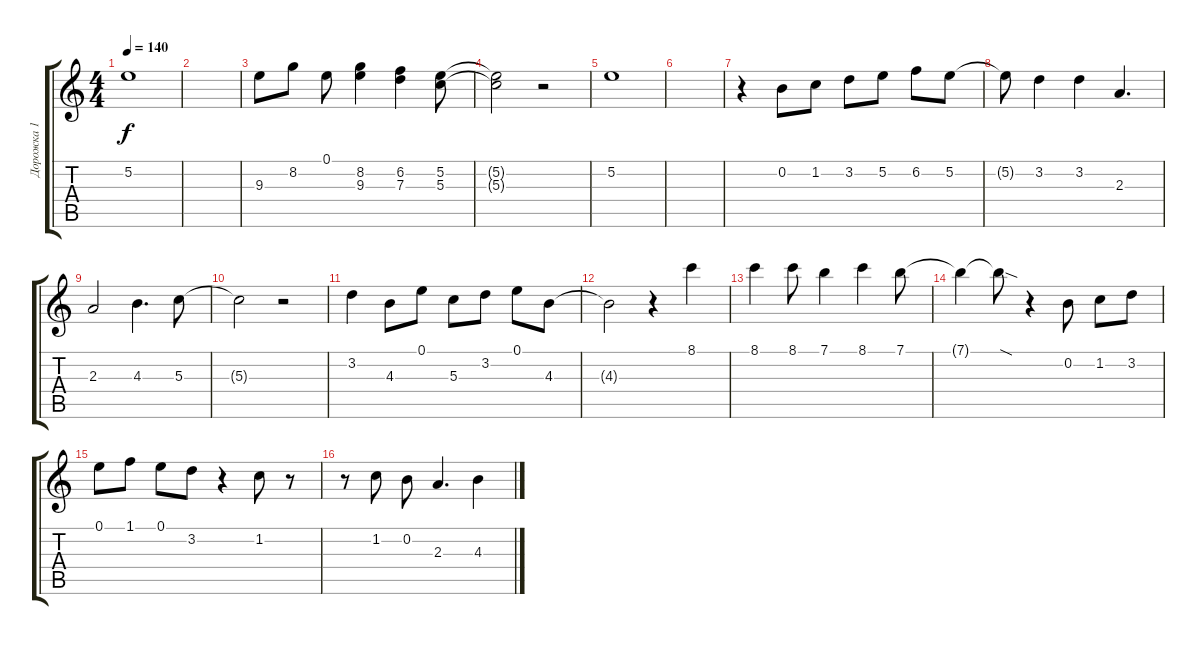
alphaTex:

\track ("Дорожка 1" "Дорожка 1") {instrument acousticguitarnylon}
\staff {score tabs}
\tuning (E4 B3 G3 D3 A2 E2) {hide}
\ts (4 4)
\tempo 140
\clef g2
\ks c
5.2.1{dy f} |
|
9.3.8 8.2.8 0.1.8 (8.2 9.3).4 (6.2 7.3).4 (5.2 5.3).8 |
(5.2{t} 5.3{t}).2 r.2 |
5.2.1 |
|
r.4 0.2.8 1.2.8 3.2.8 5.2.8 6.2.8 5.2.8 |
5.2{t}.8 3.2.4 3.2.4 2.3.4{d} |
2.3.2 4.3.4{d} 5.3.8 |
5.3{t}.2 r.2 |
3.2.4 4.3.8 0.1.8 5.3.8 3.2.8 0.1.8 4.3.8 |
4.3{t}.2 r.4 8.1.4 |
8.1.4 8.1.8 7.1.4 8.1.4 7.1.8 |
7.1{t}.4 7.1{sod t}.8 r.4 0.2.8 1.2.8 3.2.8 |
0.1.8 1.1.8 0.1.8 3.2.8 r.4 1.2.8 r.8 |
r.8 1.2.8 0.2.8 2.3.4{d} 4.3.4
